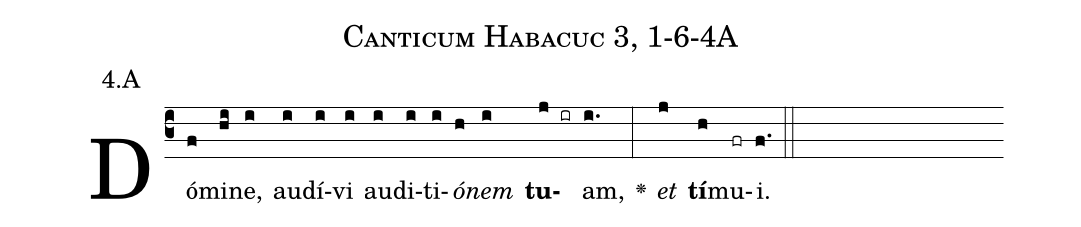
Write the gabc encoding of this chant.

name: Canticum Habacuc 3, 1-6-4A;
annotation: 4.A;
%%
(c3)Dó(f)mi(hi)ne,(i) au(i)dí(i)vi(i) au(i)di(i)ti(i)<i>ó</i>(h)<i>nem</i>(i) <b>tu</b>(j ir)am,(i.) <v>\greheightstar</v>(:) <i>et</i>(j) <b>tí</b>(h)mu(fr)i.(f.) (::)


%E(i) u(h) o(i) u(j) a(h) e.(f.) (::)
